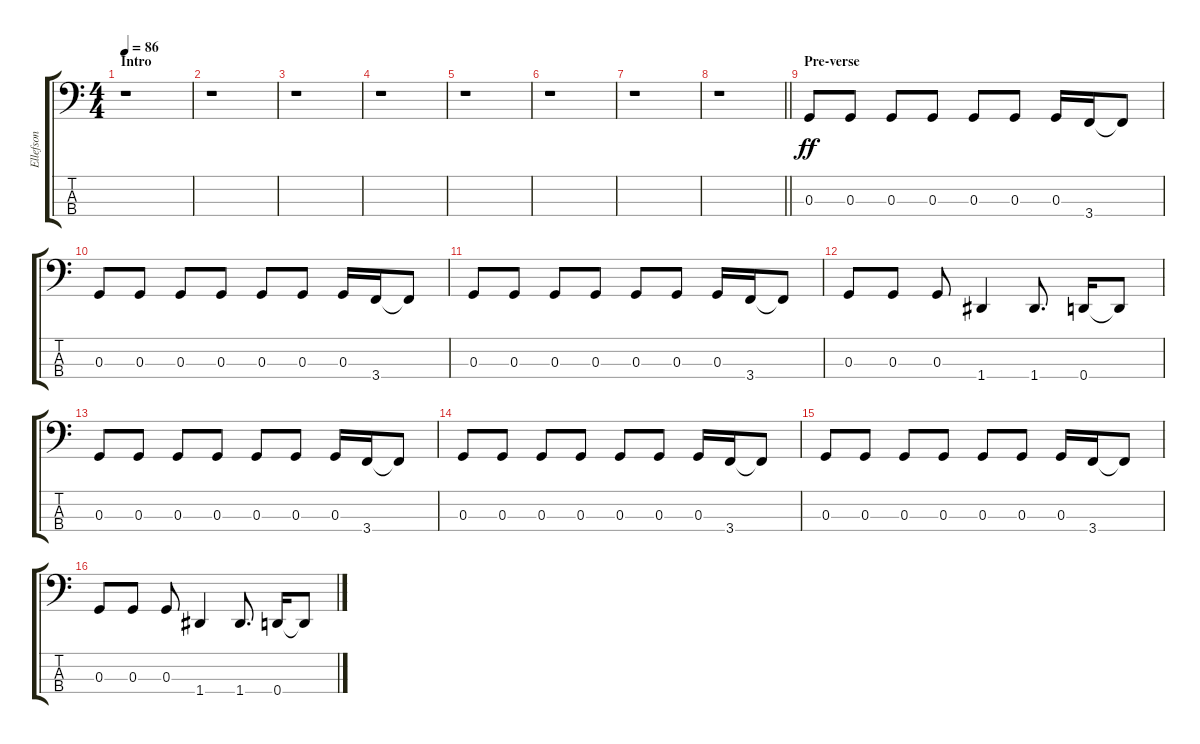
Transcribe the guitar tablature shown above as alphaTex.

\track ("Ellefson" "Ellefson") {instrument electricbasspick}
\staff {score tabs}
\tuning (F2 C2 G1 D1) {hide}
\ts (4 4)
\section ("" "Intro")
\tempo 86
\clef f4
\ks c
r.1{dy ff instrument electricbasspick} |
r.1 |
r.1 |
r.1 |
r.1 |
r.1 |
r.1 |
\barLineRight lightlight
r.1 |
\section ("" "Pre-verse")
0.3.8 0.3.8 0.3.8 0.3.8 0.3.8 0.3.8 0.3.16 3.4.16 3.4{t}.8 |
0.3.8 0.3.8 0.3.8 0.3.8 0.3.8 0.3.8 0.3.16 3.4.16 3.4{t}.8 |
0.3.8 0.3.8 0.3.8 0.3.8 0.3.8 0.3.8 0.3.16 3.4.16 3.4{t}.8 |
0.3.8 0.3.8 0.3.8 1.4.4 1.4.8{d} 0.4.16 0.4{t}.8 |
0.3.8 0.3.8 0.3.8 0.3.8 0.3.8 0.3.8 0.3.16 3.4.16 3.4{t}.8 |
0.3.8 0.3.8 0.3.8 0.3.8 0.3.8 0.3.8 0.3.16 3.4.16 3.4{t}.8 |
0.3.8 0.3.8 0.3.8 0.3.8 0.3.8 0.3.8 0.3.16 3.4.16 3.4{t}.8 |
0.3.8 0.3.8 0.3.8 1.4.4 1.4.8{d} 0.4.16 0.4{t}.8
